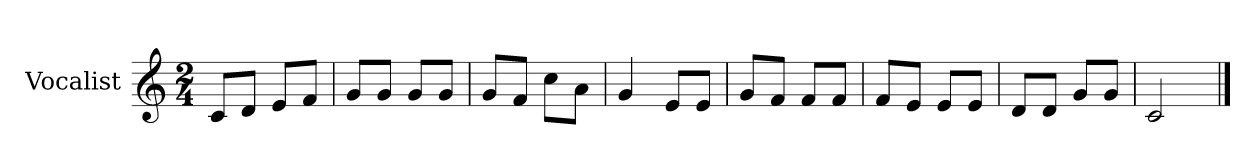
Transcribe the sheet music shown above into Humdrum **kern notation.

**kern
*part1
*staff1
*I"Vocalist
*k[]
*C:
*M2/4
=1
8cL
8dJ
8eL
8fJ
=2
8gL
8gJ
8gL
8gJ
=3
8gL
8fJ
8ccL
8aJ
=4
4g
8eL
8eJ
=5
8gL
8fJ
8fL
8fJ
=6
8fL
8eJ
8eL
8eJ
=7
8dL
8dJ
8gL
8gJ
=8
2c
==
*-
